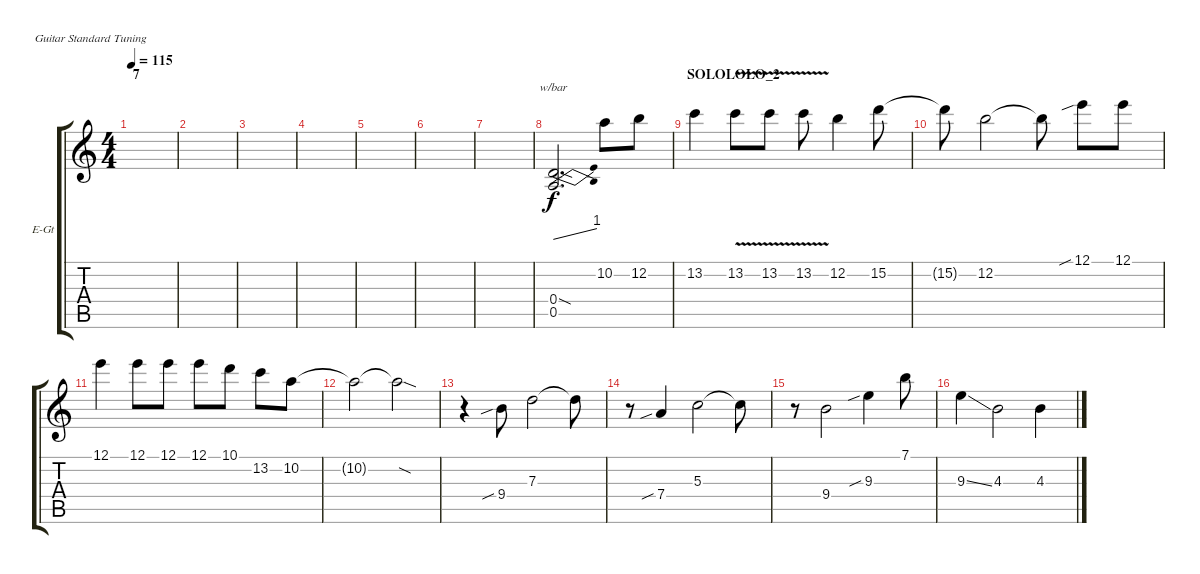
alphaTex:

\defaultSystemsLayout 4
\bracketExtendMode groupsimilarinstruments
\firstSystemTrackNameOrientation horizontal
\otherSystemsTrackNameOrientation horizontal
\track ("Electric Guitar" "E-Gt") {instrument overdrivenguitar}
\staff {score tabs}
\tuning (E4 B3 G3 D3 A2 E2)
\ts (4 4)
\section ("" "7")
\tempo 115
\clef g2
\scale
0.333333
\ks aminor
|
\scale
0.333333 |
\scale
0.333333 |
\scale
0.333333 |
\scale
0.333333 |
\scale
0.333333 |
\scale
0.333333 |
\scale
0.333333 (0.5 0.4{sod}).2{d tbe (dive default 0 0 36.6 4)} 10.2.8 12.2.8 |
\section ("" "SOLOLOLO_2")
\scale
0.333333 13.2.4 13.2{v}.8 13.2{v}.8 13.2{v}.8 12.2.4 15.2.8 |
\scale
0.333333 15.2{t}.8 12.2.2 12.2{t}.8 12.1{sib}.8 12.1.8 |
\scale
0.333333 12.1.4 12.1.8 12.1.8 12.1.8 10.1.8 13.2.8 10.2.8 |
\scale
0.333333 10.2{t}.2 10.2{sod t}.2 |
\scale
0.333333 r.4 9.4{sib}.8 7.3.2 7.3{t}.8 |
\scale
0.333333 r.8 7.4{sib}.4 5.3.2 5.3{t}.8 |
\scale
0.333333 r.8 9.4.2 9.3{sib}.4 7.1.8 |
\scale
0.333333 9.3{ss}.4 4.3.2 4.3{ss}.4
